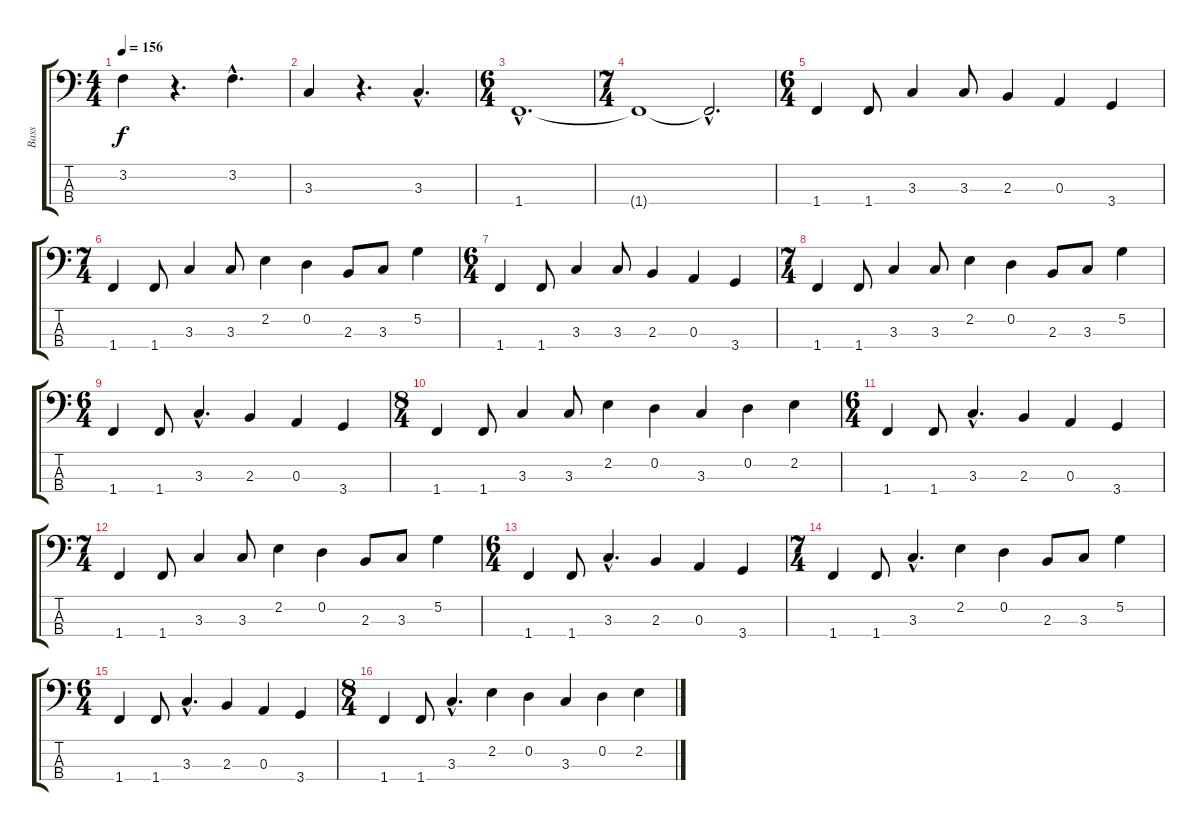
\track ("Bass" "Bass") {instrument electricbassfinger}
\staff {score tabs}
\tuning (G2 D2 A1 E1) {hide}
\ts (4 4)
\tempo 156
\clef f4
\ks c
3.2.4{dy f instrument electricbassfinger} r.4{d} 3.2{hac}.4{d} |
3.3.4 r.4{d} 3.3{hac}.4{d} |
\ts (6 4)
1.4{hac}.1{d} |
\ts (7 4)
1.4{t}.1 1.4{hac t}.2{d} |
\ts (6 4)
1.4.4 1.4.8 3.3.4 3.3.8 2.3.4 0.3.4 3.4.4 |
\ts (7 4)
1.4.4 1.4.8 3.3.4 3.3.8 2.2.4 0.2.4 2.3.8 3.3.8 5.2.4 |
\ts (6 4)
1.4.4 1.4.8 3.3.4 3.3.8 2.3.4 0.3.4 3.4.4 |
\ts (7 4)
1.4.4 1.4.8 3.3.4 3.3.8 2.2.4 0.2.4 2.3.8 3.3.8 5.2.4 |
\ts (6 4)
1.4.4 1.4.8 3.3{hac}.4{d} 2.3.4 0.3.4 3.4.4 |
\ts (8 4)
1.4.4 1.4.8 3.3.4 3.3.8 2.2.4 0.2.4 3.3.4 0.2.4 2.2.4 |
\ts (6 4)
1.4.4 1.4.8 3.3{hac}.4{d} 2.3.4 0.3.4 3.4.4 |
\ts (7 4)
1.4.4 1.4.8 3.3.4 3.3.8 2.2.4 0.2.4 2.3.8 3.3.8 5.2.4 |
\ts (6 4)
1.4.4 1.4.8 3.3{hac}.4{d} 2.3.4 0.3.4 3.4.4 |
\ts (7 4)
1.4.4 1.4.8 3.3{hac}.4{d} 2.2.4 0.2.4 2.3.8 3.3.8 5.2.4 |
\ts (6 4)
1.4.4 1.4.8 3.3{hac}.4{d} 2.3.4 0.3.4 3.4.4 |
\ts (8 4)
1.4.4 1.4.8 3.3{hac}.4{d} 2.2.4 0.2.4 3.3.4 0.2.4 2.2.4
